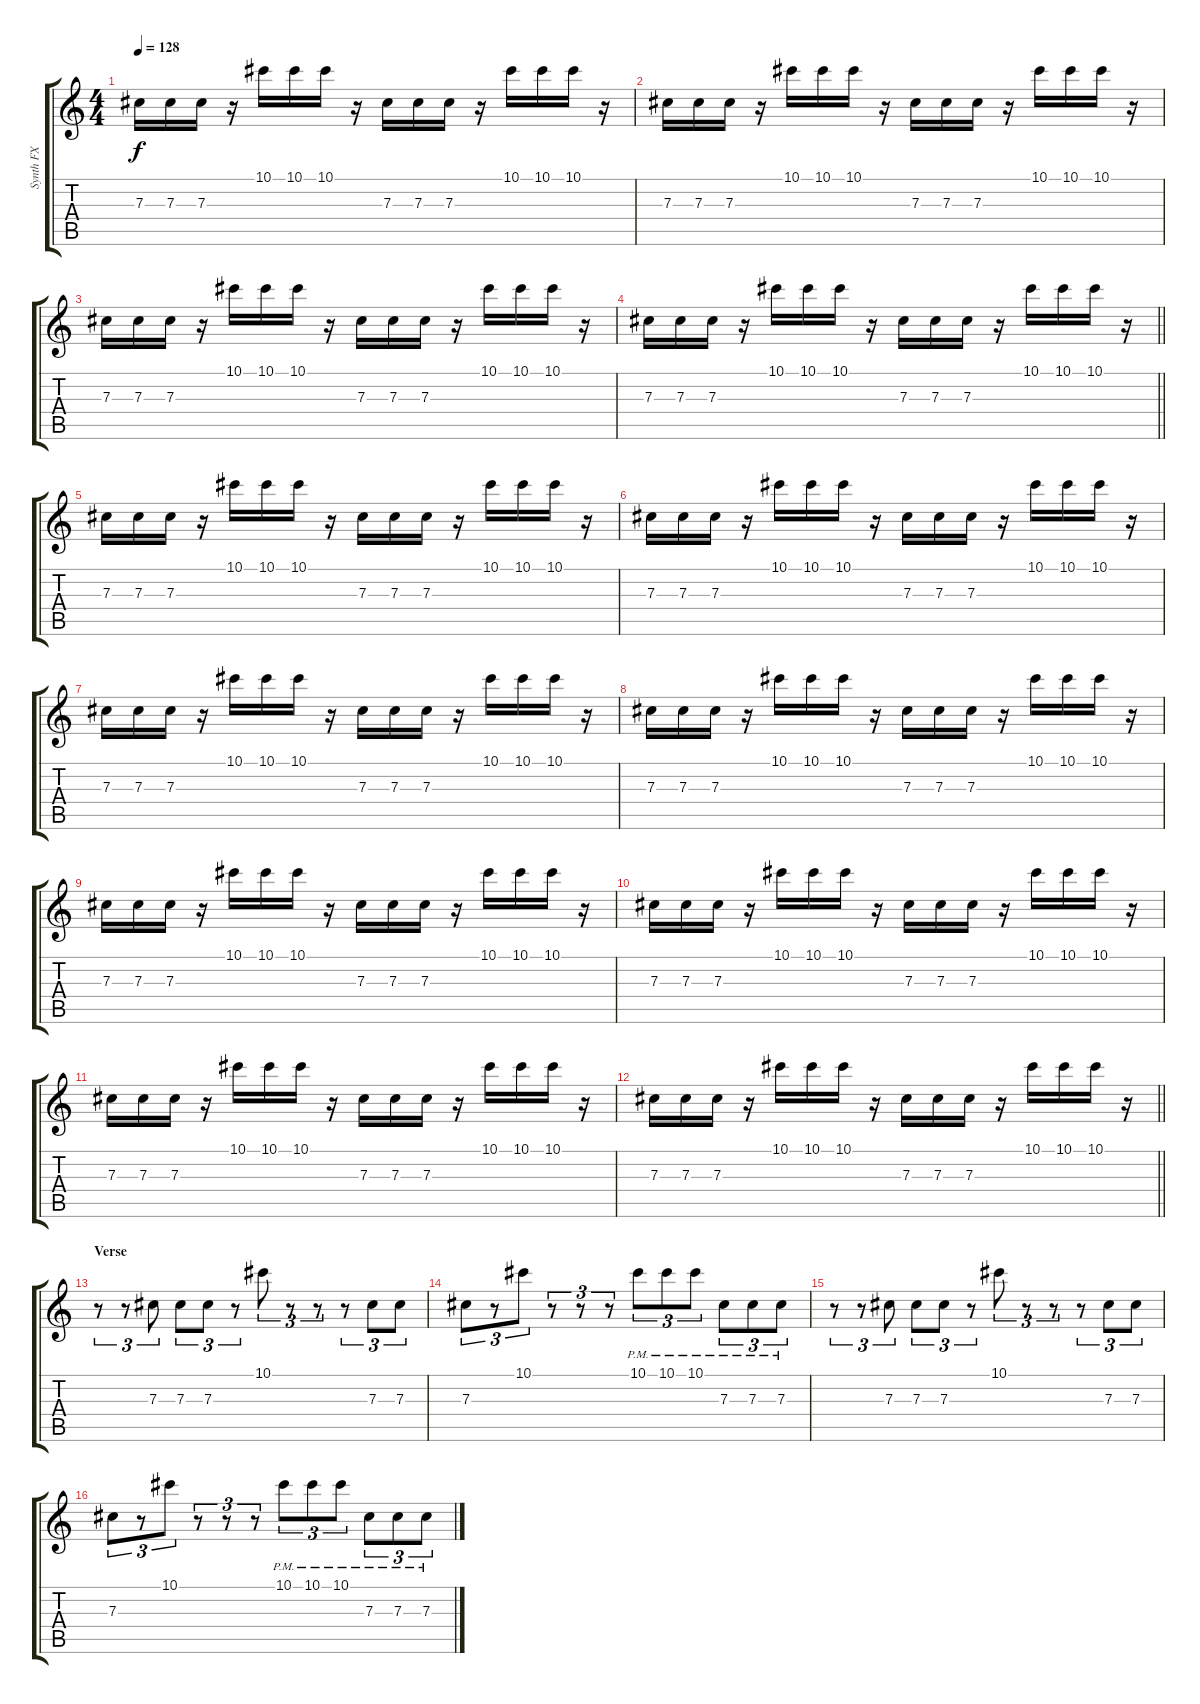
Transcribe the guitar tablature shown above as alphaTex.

\track ("Synth FX" "Synth FX") {instrument synthbass1}
\staff {score tabs}
\tuning (Eb4 Bb3 Gb3 Db3 Ab2 Db2) {hide}
\ts (4 4)
\tempo 128
\clef g2
\ks c
7.3.16{dy f} 7.3.16 7.3.16 r.16 10.1.16 10.1.16 10.1.16 r.16 7.3.16 7.3.16 7.3.16 r.16 10.1.16 10.1.16 10.1.16 r.16 |
7.3.16 7.3.16 7.3.16 r.16 10.1.16 10.1.16 10.1.16 r.16 7.3.16 7.3.16 7.3.16 r.16 10.1.16 10.1.16 10.1.16 r.16 |
7.3.16 7.3.16 7.3.16 r.16 10.1.16 10.1.16 10.1.16 r.16 7.3.16 7.3.16 7.3.16 r.16 10.1.16 10.1.16 10.1.16 r.16 |
\barLineRight lightlight
7.3.16 7.3.16 7.3.16 r.16 10.1.16 10.1.16 10.1.16 r.16 7.3.16 7.3.16 7.3.16 r.16 10.1.16 10.1.16 10.1.16 r.16 |
\section ("" "")
7.3.16 7.3.16 7.3.16 r.16 10.1.16 10.1.16 10.1.16 r.16 7.3.16 7.3.16 7.3.16 r.16 10.1.16 10.1.16 10.1.16 r.16 |
7.3.16 7.3.16 7.3.16 r.16 10.1.16 10.1.16 10.1.16 r.16 7.3.16 7.3.16 7.3.16 r.16 10.1.16 10.1.16 10.1.16 r.16 |
7.3.16 7.3.16 7.3.16 r.16 10.1.16 10.1.16 10.1.16 r.16 7.3.16 7.3.16 7.3.16 r.16 10.1.16 10.1.16 10.1.16 r.16 |
7.3.16 7.3.16 7.3.16 r.16 10.1.16 10.1.16 10.1.16 r.16 7.3.16 7.3.16 7.3.16 r.16 10.1.16 10.1.16 10.1.16 r.16 |
7.3.16 7.3.16 7.3.16 r.16 10.1.16 10.1.16 10.1.16 r.16 7.3.16 7.3.16 7.3.16 r.16 10.1.16 10.1.16 10.1.16 r.16 |
7.3.16 7.3.16 7.3.16 r.16 10.1.16 10.1.16 10.1.16 r.16 7.3.16 7.3.16 7.3.16 r.16 10.1.16 10.1.16 10.1.16 r.16 |
7.3.16 7.3.16 7.3.16 r.16 10.1.16 10.1.16 10.1.16 r.16 7.3.16 7.3.16 7.3.16 r.16 10.1.16 10.1.16 10.1.16 r.16 |
\barLineRight lightlight
7.3.16 7.3.16 7.3.16 r.16 10.1.16 10.1.16 10.1.16 r.16 7.3.16 7.3.16 7.3.16 r.16 10.1.16 10.1.16 10.1.16 r.16 |
\section ("" "Verse")
r.8{tu (3 2)} r.8{tu (3 2)} 7.3.8{tu (3 2)} 7.3.8{tu (3 2)} 7.3.8{tu (3 2)} r.8{tu (3 2)} 10.1.8{tu (3 2)} r.8{tu (3 2)} r.8{tu (3 2)} r.8{tu (3 2)} 7.3.8{tu (3 2)} 7.3.8{tu (3 2)} |
7.3.8{tu (3 2)} r.8{tu (3 2)} 10.1.8{tu (3 2)} r.8{tu (3 2)} r.8{tu (3 2)} r.8{tu (3 2)} 10.1{pm}.8{tu (3 2)} 10.1{pm}.8{tu (3 2)} 10.1{pm}.8{tu (3 2)} 7.3{pm}.8{tu (3 2)} 7.3{pm}.8{tu (3 2)} 7.3{pm}.8{tu (3 2)} |
r.8{tu (3 2)} r.8{tu (3 2)} 7.3.8{tu (3 2)} 7.3.8{tu (3 2)} 7.3.8{tu (3 2)} r.8{tu (3 2)} 10.1.8{tu (3 2)} r.8{tu (3 2)} r.8{tu (3 2)} r.8{tu (3 2)} 7.3.8{tu (3 2)} 7.3.8{tu (3 2)} |
7.3.8{tu (3 2)} r.8{tu (3 2)} 10.1.8{tu (3 2)} r.8{tu (3 2)} r.8{tu (3 2)} r.8{tu (3 2)} 10.1{pm}.8{tu (3 2)} 10.1{pm}.8{tu (3 2)} 10.1{pm}.8{tu (3 2)} 7.3{pm}.8{tu (3 2)} 7.3{pm}.8{tu (3 2)} 7.3{pm}.8{tu (3 2)}
